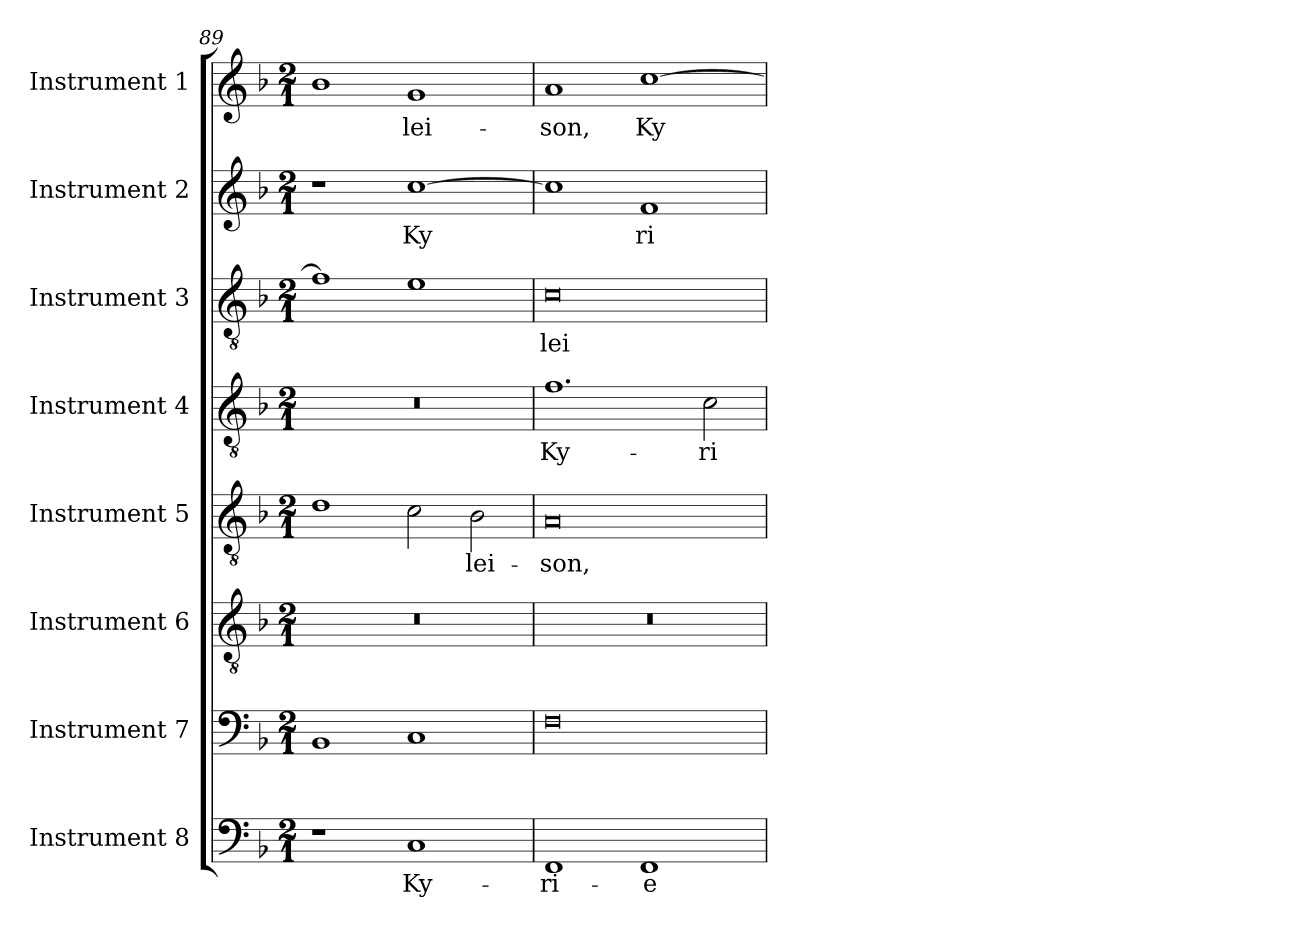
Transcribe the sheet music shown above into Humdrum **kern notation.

**kern	**text	**kern	**text	**kern	**kern	**text	**kern	**text	**kern	**text	**kern	**text	**kern	**text
*part8	*part8	*part7	*part7	*part6	*part5	*part5	*part4	*part4	*part3	*part3	*part2	*part2	*part1	*part1
*staff8	*staff8	*staff7	*staff7	*staff6	*staff5	*staff5	*staff4	*staff4	*staff3	*staff3	*staff2	*staff2	*staff1	*staff1
*I"Instrument 8	*	*I"Instrument 7	*	*I"Instrument 6	*I"Instrument 5	*	*I"Instrument 4	*	*I"Instrument 3	*	*I"Instrument 2	*	*I"Instrument 1	*
*clefF4	*	*clefF4	*	*clefGv2	*clefGv2	*	*clefGv2	*	*clefGv2	*	*clefG2	*	*clefG2	*
*k[b-]	*	*k[b-]	*	*k[b-]	*k[b-]	*	*k[b-]	*	*k[b-]	*	*k[b-]	*	*k[b-]	*
*F:	*	*F:	*	*F:	*F:	*	*F:	*	*F:	*	*F:	*	*F:	*
*M2/1	*	*M2/1	*	*M2/1	*M2/1	*	*M2/1	*	*M2/1	*	*M2/1	*	*M2/1	*
=89	=89	=89	=89	=89	=89	=89	=89	=89	=89	=89	=89	=89	=89	=89
!	!	!	!LO:LY:b:cj	!	!	!LO:LY:b:cj	!	!	!	!LO:LY:b:cj	!	!	!	!LO:LY:b:cj
1r	.	1BB-	--	0r	1d	--	0r	.	1f]	--	1r	.	1b-	--
!	!LO:LY:b:cj	!	!LO:LY:b:cj	!	!	!LO:LY:b:cj	!	!	!	!LO:LY:b:cj	!	!LO:LY:b:cj	!	!LO:LY:b:cj
1C	Ky-	1C	--	.	2c\	--	.	.	1e	--	[>1cc	Ky-	1g	-lei-
!	!	!	!	!	!	!LO:LY:b:cj	!	!	!	!	!	!	!	!
.	.	.	.	.	2B-\	-lei-	.	.	.	.	.	.	.	.
=90	=90	=90	=90	=90	=90	=90	=90	=90	=90	=90	=90	=90	=90	=90
!	!LO:LY:b:cj	!	!LO:LY:b:cj	!	!	!LO:LY:b:cj	!	!LO:LY:b:cj	!	!LO:LY:b:cj	!	!LO:LY:b:cj	!	!LO:LY:b:cj
1FF	-ri-	0F	--	0r	0A	-son,	1.f	Ky-	0c	-lei-	1cc]	--	1a	-son,
!	!LO:LY:b:cj	!	!	!	!	!	!	!	!	!	!	!LO:LY:b:cj	!	!LO:LY:b:cj
1FF	-e	.	.	.	.	.	.	.	.	.	1f	-ri-	[>1cc	Ky-
!	!	!	!	!	!	!	!	!LO:LY:b:cj	!	!	!	!	!	!
.	.	.	.	.	.	.	2c\	-ri-	.	.	.	.	.	.
=	=	=	=	=	=	=	=	=	=	=	=	=	=	=
*-	*-	*-	*-	*-	*-	*-	*-	*-	*-	*-	*-	*-	*-	*-
